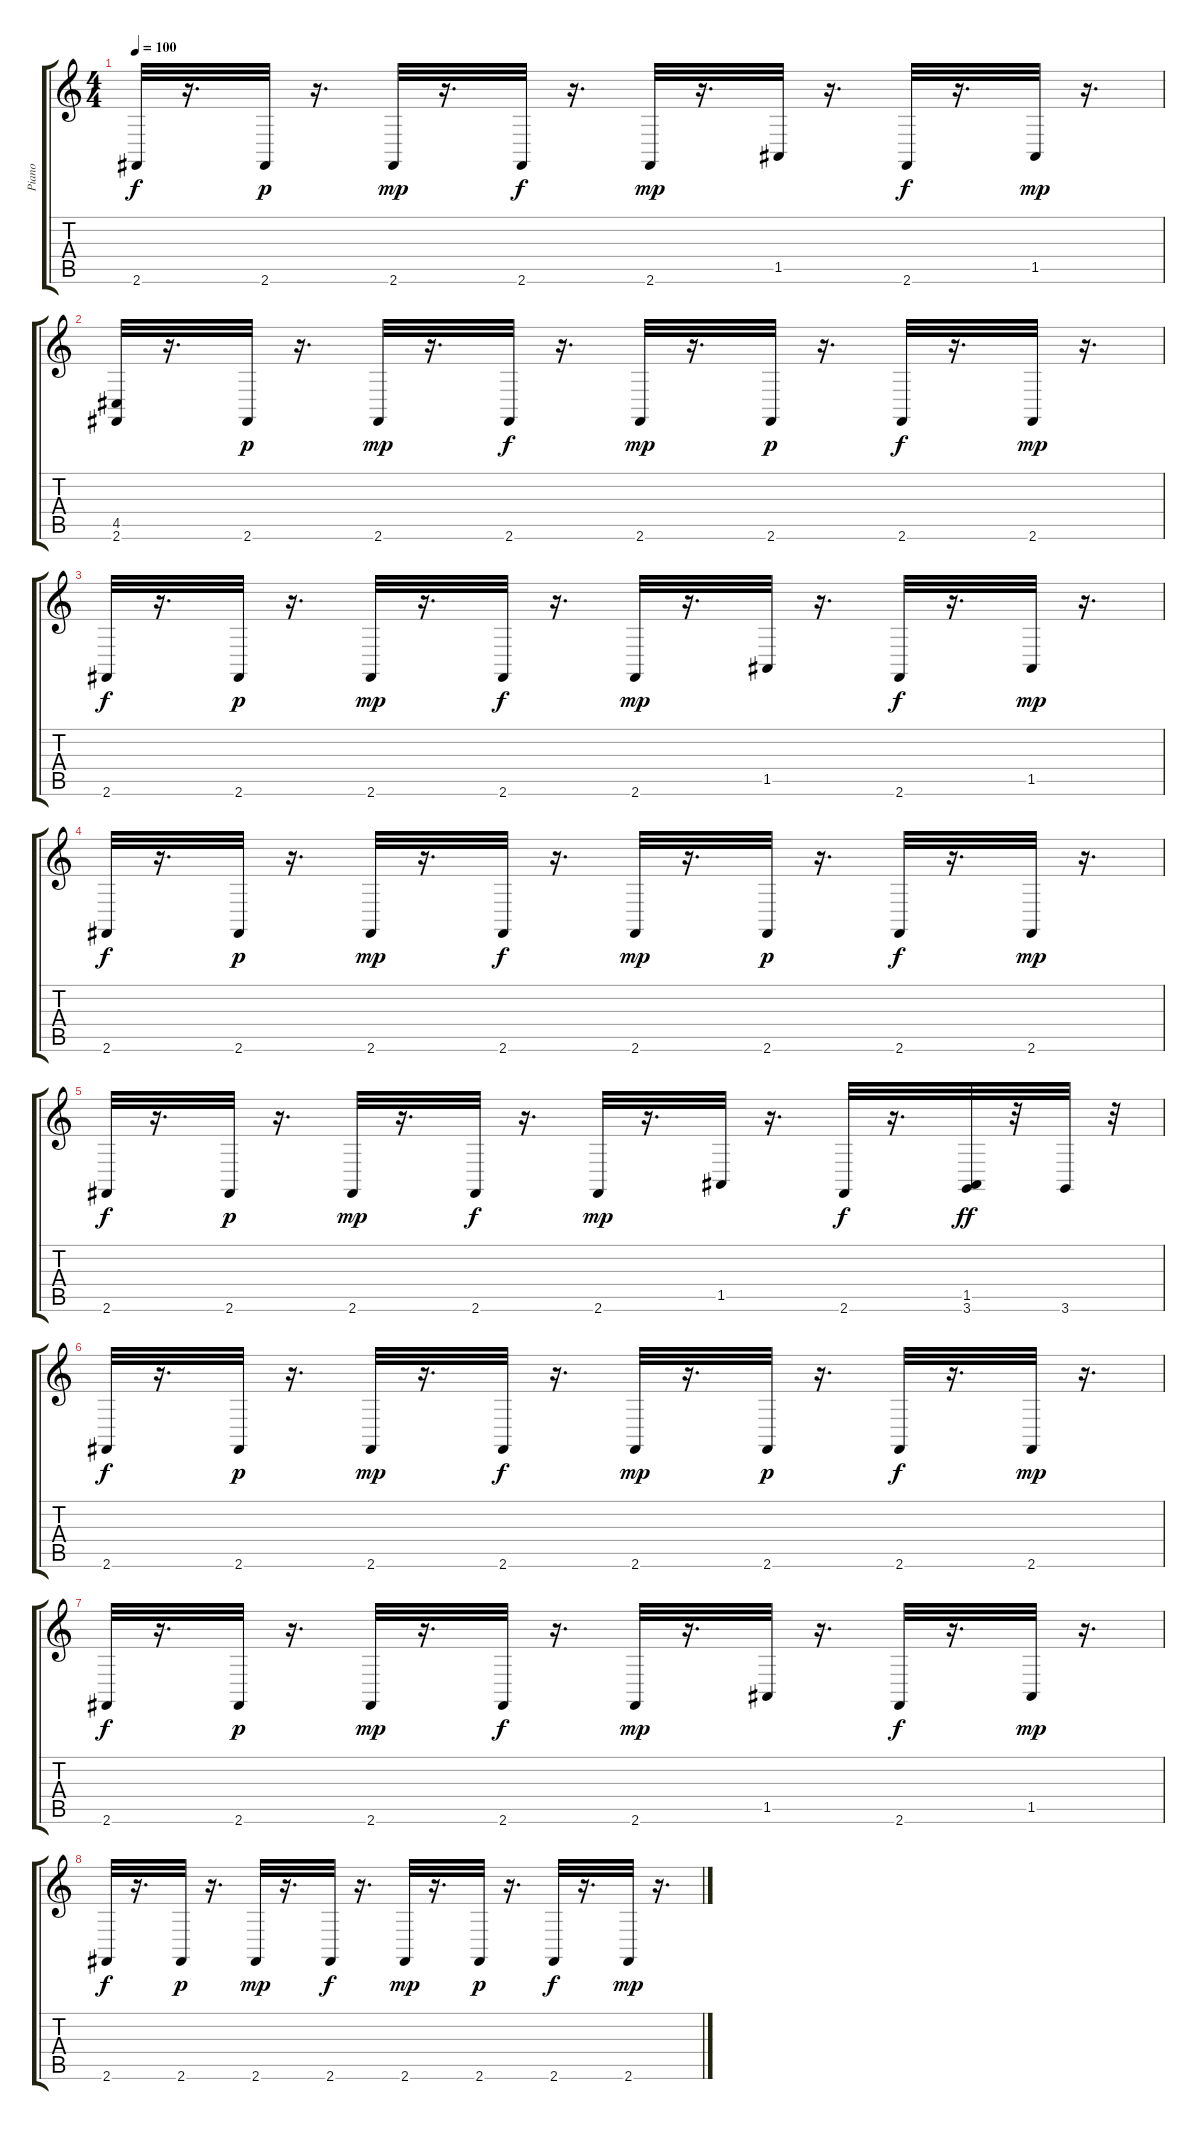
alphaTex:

\track ("Piano" "Piano") {instrument acousticgrandpiano}
\staff {score tabs}
\tuning (E4 B3 G3 D3 A2 E2) {hide}
\ts (4 4)
\tempo 100
\clef g2
\ks c
2.6.32{dy f} r.16{d} 2.6.32{dy p} r.16{d} 2.6.32{dy mp} r.16{d} 2.6.32{dy f} r.16{d} 2.6.32{dy mp} r.16{d} 1.5.32 r.16{d} 2.6.32{dy f} r.16{d} 1.5.32{dy mp} r.16{d} |
(4.5 2.6).32 r.16{d} 2.6.32{dy p} r.16{d} 2.6.32{dy mp} r.16{d} 2.6.32{dy f} r.16{d} 2.6.32{dy mp} r.16{d} 2.6.32{dy p} r.16{d} 2.6.32{dy f} r.16{d} 2.6.32{dy mp} r.16{d} |
2.6.32{dy f} r.16{d} 2.6.32{dy p} r.16{d} 2.6.32{dy mp} r.16{d} 2.6.32{dy f} r.16{d} 2.6.32{dy mp} r.16{d} 1.5.32 r.16{d} 2.6.32{dy f} r.16{d} 1.5.32{dy mp} r.16{d} |
2.6.32{dy f} r.16{d} 2.6.32{dy p} r.16{d} 2.6.32{dy mp} r.16{d} 2.6.32{dy f} r.16{d} 2.6.32{dy mp} r.16{d} 2.6.32{dy p} r.16{d} 2.6.32{dy f} r.16{d} 2.6.32{dy mp} r.16{d} |
2.6.32{dy f} r.16{d} 2.6.32{dy p} r.16{d} 2.6.32{dy mp} r.16{d} 2.6.32{dy f} r.16{d} 2.6.32{dy mp} r.16{d} 1.5.32 r.16{d} 2.6.32{dy f} r.16{d} (1.5 3.6).32{dy ff} r.32 3.6.32 r.32 |
2.6.32{dy f} r.16{d} 2.6.32{dy p} r.16{d} 2.6.32{dy mp} r.16{d} 2.6.32{dy f} r.16{d} 2.6.32{dy mp} r.16{d} 2.6.32{dy p} r.16{d} 2.6.32{dy f} r.16{d} 2.6.32{dy mp} r.16{d} |
2.6.32{dy f} r.16{d} 2.6.32{dy p} r.16{d} 2.6.32{dy mp} r.16{d} 2.6.32{dy f} r.16{d} 2.6.32{dy mp} r.16{d} 1.5.32 r.16{d} 2.6.32{dy f} r.16{d} 1.5.32{dy mp} r.16{d} |
2.6.32{dy f} r.16{d} 2.6.32{dy p} r.16{d} 2.6.32{dy mp} r.16{d} 2.6.32{dy f} r.16{d} 2.6.32{dy mp} r.16{d} 2.6.32{dy p} r.16{d} 2.6.32{dy f} r.16{d} 2.6.32{dy mp} r.16{d}
